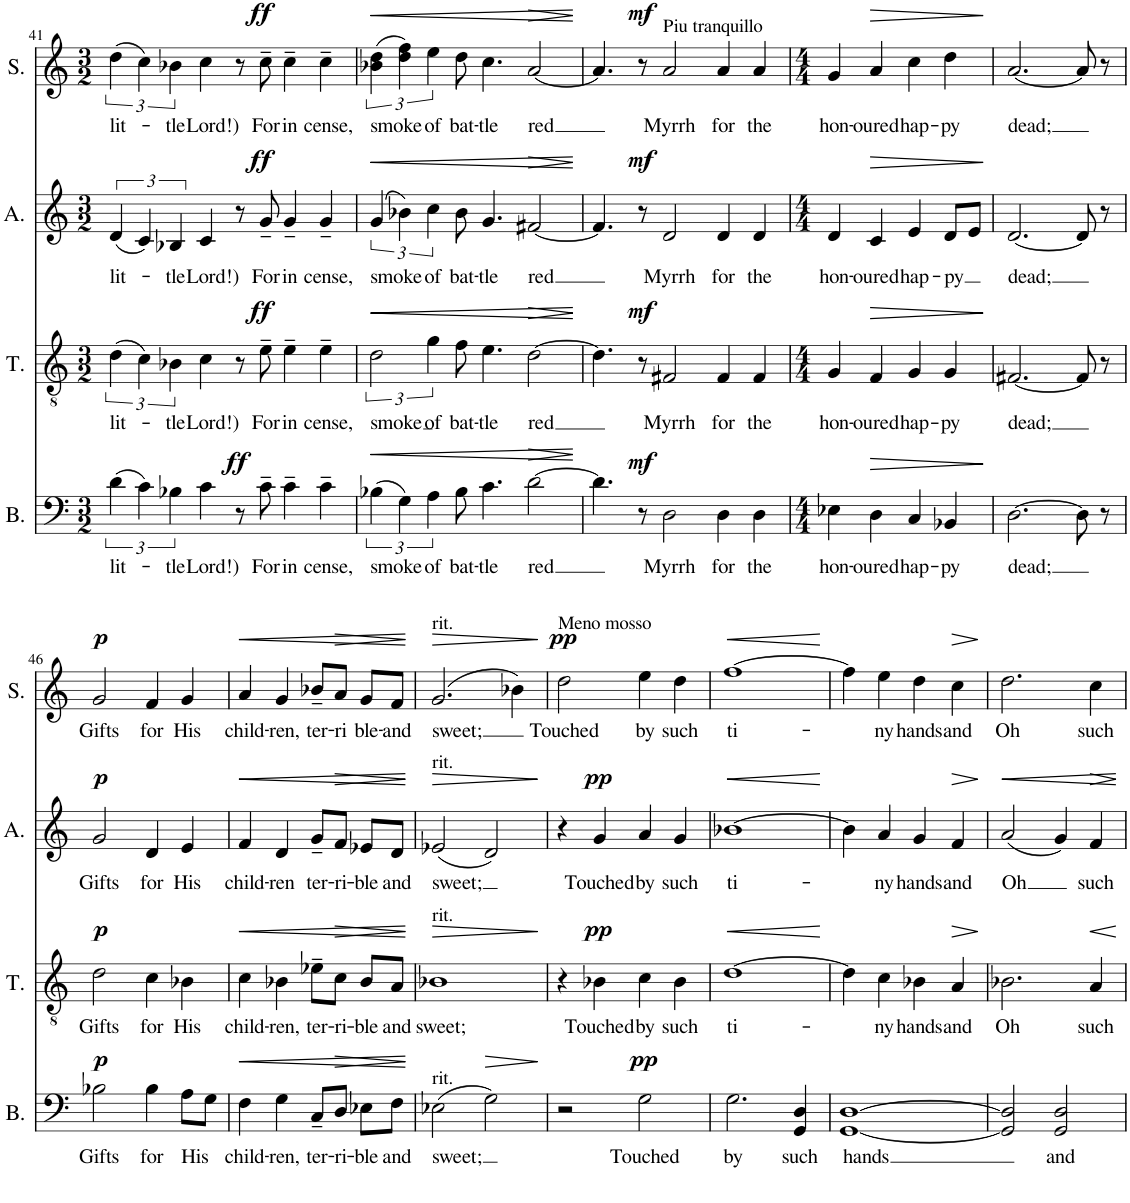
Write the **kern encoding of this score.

**kern	**text	**dynam	**kern	**text	**dynam	**kern	**text	**dynam	**kern	**text	**dynam
*part4	*part4	*part4	*part3	*part3	*part3	*part2	*part2	*part2	*part1	*part1	*part1
*staff4	*staff4	*staff4	*staff3	*staff3	*staff3	*staff2	*staff2	*staff2	*staff1	*staff1	*staff1
*I"Basse	*	*	*I"Ténor	*	*	*I"Alto	*	*	*I"Soprano	*	*
*I'B.	*	*	*I'T.	*	*	*I'A.	*	*	*I'S.	*	*
!!LO:PB:g=z
*clefF4	*	*	*clefGv2	*	*	*clefG2	*	*	*clefG2	*	*
*k[]	*	*	*k[]	*	*	*k[]	*	*	*k[]	*	*
*M3/2	*	*	*M3/2	*	*	*M3/2	*	*	*M3/2	*	*
=41	=41	=41	=41	=41	=41	=41	=41	=41	=41	=41	=41
!	!LO:LY:b	!	!	!LO:LY:b	!	!	!LO:LY:b	!	!	!LO:LY:b	!
(6d\	lit-	.	(6d\	lit-	.	(6d/	lit-	.	(6dd\	lit-	.
6c\)	.	.	6c\)	.	.	6c/)	.	.	6cc\)	.	.
!	!LO:LY:b	!	!	!LO:LY:b	!	!	!LO:LY:b	!	!	!LO:LY:b	!
6B-X\	-tle	.	6B-X\	-tle	.	6B-X/	-tle	.	6b-X\	-tle	.
!	!LO:LY:b	!	!	!LO:LY:b	!	!	!LO:LY:b	!	!	!LO:LY:b	!
4c\	Lord!)	.	4c\	Lord!)	.	4c/	Lord!)	.	4cc\	Lord!)	.
!	!	!LO:DY:a	!	!	!	!	!	!	!	!	!
8r	.	ff	8r	.	.	8r	.	.	8r	.	.
!	!LO:LY:b	!	!	!LO:LY:b	!LO:DY:a	!	!LO:LY:b	!LO:DY:a	!	!LO:LY:b	!LO:DY:a
8c~\	For	.	8e~\	For	ff	8g~/	For	ff	8cc~\	For	ff
!	!LO:LY:b	!	!	!LO:LY:b	!	!	!LO:LY:b	!	!	!LO:LY:b	!
4c~\	in	.	4e~\	in	.	4g~/	in	.	4cc~\	in	.
!	!LO:LY:b	!	!	!LO:LY:b	!	!	!LO:LY:b	!	!	!LO:LY:b	!
4c~\	cense,	.	4e~\	cense,	.	4g~/	cense,	.	4cc~\	cense,	.
=42	=42	=42	=42	=42	=42	=42	=42	=42	=42	=42	=42
!	!LO:LY:b	!LO:HP:b	!	!LO:LY:b	!LO:HP:b	!	!LO:LY:b	!LO:HP:b	!	!LO:LY:b	!LO:HP:b
(6B-X\	smoke	<	3d\	smoke	<	(6g/	smoke	<	(6b-X\ 6dd\	smoke	<
6G\)	.	.	.	.	.	6b-X\)	.	.	6dd\ 6ff\)	.	.
!	!LO:LY:b	!	!	!LO:LY:b	!	!	!LO:LY:b	!	!	!LO:LY:b	!
6A\	of	.	6g\	of	.	6cc\	of	.	6ee\	of	.
!	!LO:LY:b	!	!	!LO:LY:b	!	!	!LO:LY:b	!	!	!LO:LY:b	!
8B-\	bat-	.	8f\	bat-	.	8b-\	bat-	.	8dd\	bat-	.
!	!LO:LY:b	!	!	!LO:LY:b	!	!	!LO:LY:b	!	!	!LO:LY:b	!
4.c\	-tle	.	4.e\	-tle	.	4.g/	-tle	.	4.cc\	-tle	.
!	!LO:LY:b	!LO:HP:b	!	!LO:LY:b	!LO:HP:b	!	!LO:LY:b	!LO:HP:b	!	!LO:LY:b	!LO:HP:b
[2d\	red	>	[2d\	red	>	[2f#X/	red	>	[2a/	red	>
.	.	[ ]	.	.	[ ]	.	.	[ ]	.	.	[ ]
=43	=43	=43	=43	=43	=43	=43	=43	=43	=43	=43	=43
4.d\]	.	.	4.d\]	.	.	4.f#/]	.	.	4.a/]	.	.
!	!	!LO:DY:a	!	!	!LO:DY:a	!	!	!LO:DY:a	!	!	!LO:DY:a
8r	.	mf	8r	.	mf	8r	.	mf	8r	.	mf
!	!	!	!	!	!	!	!	!	!LO:TX:a:t=Piu tranquillo	!	!
!	!LO:LY:b	!	!	!LO:LY:b	!	!	!LO:LY:b	!	!	!LO:LY:b	!
2D\	Myrrh	.	2F#X/	Myrrh	.	2d/	Myrrh	.	2a/	Myrrh	.
!	!LO:LY:b	!	!	!LO:LY:b	!	!	!LO:LY:b	!	!	!LO:LY:b	!
4D\	for	.	4F#/	for	.	4d/	for	.	4a/	for	.
!	!LO:LY:b	!	!	!LO:LY:b	!	!	!LO:LY:b	!	!	!LO:LY:b	!
4D\	the	.	4F#/	the	.	4d/	the	.	4a/	the	.
=44	=44	=44	=44	=44	=44	=44	=44	=44	=44	=44	=44
*M4/4	*	*	*M4/4	*	*	*M4/4	*	*	*M4/4	*	*
!	!LO:LY:b	!	!	!LO:LY:b	!	!	!LO:LY:b	!	!	!LO:LY:b	!
4E-X\	hon-	.	4G/	hon-	.	4d/	hon-	.	4g/	hon-	.
!	!LO:LY:b	!LO:HP:b	!	!LO:LY:b	!LO:HP:b	!	!LO:LY:b	!LO:HP:b	!	!LO:LY:b	!LO:HP:b
4D\	-oured	>	4F/	-oured	>	4c/	-oured	>	4a/	-oured	>
!	!LO:LY:b	!	!	!LO:LY:b	!	!	!LO:LY:b	!	!	!LO:LY:b	!
4C/	hap-	.	4G/	hap-	.	4e/	hap-	.	4cc\	hap-	.
!	!LO:LY:b	!	!	!LO:LY:b	!	!	!LO:LY:b	!	!	!LO:LY:b	!
4BB-X/	-py	.	4G/	-py	.	8d/L	-py	.	4dd\	-py	.
.	.	.	.	.	.	8e/J	.	.	.	.	.
.	.	]	.	.	]	.	.	]	.	.	]
=45	=45	=45	=45	=45	=45	=45	=45	=45	=45	=45	=45
!	!LO:LY:b	!	!	!LO:LY:b	!	!	!LO:LY:b	!	!	!LO:LY:b	!
[2.D\	dead;	.	[2.F#X/	dead;	.	[2.d/	dead;	.	[2.a/	dead;	.
8D\]	.	.	8F#/]	.	.	8d/]	.	.	8a/]	.	.
8r	.	.	8r	.	.	8r	.	.	8r	.	.
!!LO:LB:g=z
=46	=46	=46	=46	=46	=46	=46	=46	=46	=46	=46	=46
!	!LO:LY:b	!LO:DY:a	!	!LO:LY:b	!LO:DY:a	!	!LO:LY:b	!LO:DY:a	!	!LO:LY:b	!LO:DY:a
2B-X\	Gifts	p	2d\	Gifts	p	2g/	Gifts	p	2g/	Gifts	p
!	!LO:LY:b	!	!	!LO:LY:b	!	!	!LO:LY:b	!	!	!LO:LY:b	!
4B-\	for	.	4c\	for	.	4d/	for	.	4f/	for	.
!	!LO:LY:b	!	!	!LO:LY:b	!	!	!LO:LY:b	!	!	!LO:LY:b	!
8A\L	His	.	4B-X\	His	.	4e/	His	.	4g/	His	.
8G\J	.	.	.	.	.	.	.	.	.	.	.
=47	=47	=47	=47	=47	=47	=47	=47	=47	=47	=47	=47
!	!LO:LY:b	!LO:HP:b	!	!LO:LY:b	!LO:HP:b	!	!LO:LY:b	!LO:HP:b	!	!LO:LY:b	!LO:HP:b
4F\	child-	<	4c\	child-	<	4f/	child-	<	4a/	child-	<
!	!LO:LY:b	!	!	!LO:LY:b	!	!	!LO:LY:b	!	!	!LO:LY:b	!
4G\	-ren,	.	4B-X\	-ren,	.	4d/	-ren	.	4g/	-ren,	.
!	!LO:LY:b	!	!	!LO:LY:b	!	!	!LO:LY:b	!	!	!LO:LY:b	!
8C~/L	ter-	.	8e-X~\L	ter-	.	8g~/L	ter-	.	8b-X~/L	ter-	.
!	!LO:LY:b	!LO:HP:b	!	!LO:LY:b	!LO:HP:b	!	!LO:LY:b	!LO:HP:b	!	!LO:LY:b	!LO:HP:b
8D/J	-ri-	>	8c\J	-ri-	>	8f/J	-ri-	>	8a/J	-ri	>
!	!LO:LY:b	!	!	!LO:LY:b	!	!	!LO:LY:b	!	!	!LO:LY:b	!
8E-X\L	-ble	.	8B-/L	-ble	.	8e-X/L	-ble	.	8g/L	ble-	.
!	!LO:LY:b	!	!	!LO:LY:b	!	!	!LO:LY:b	!	!	!LO:LY:b	!
8F\J	and	.	8A/J	and	.	8d/J	and	.	8f/J	-and	.
.	.	[ ]	.	.	[ ]	.	.	[ ]	.	.	[ ]
=48	=48	=48	=48	=48	=48	=48	=48	=48	=48	=48	=48
!	!	!	!	!	!	!	!	!	!LO:TX:a:t=rit.	!	!
!	!	!	!	!	!	!LO:TX:a:t=rit.	!	!	!	!	!
!	!	!	!LO:TX:a:t=rit.	!	!	!	!	!	!	!	!
!LO:TX:a:t=rit.	!	!	!	!	!	!	!	!	!	!	!
!	!LO:LY:b	!	!	!LO:LY:b	!LO:HP:b	!	!LO:LY:b	!LO:HP:b	!	!LO:LY:b	!LO:HP:b
(2E-X\	sweet;	.	1B-X	sweet;	>	(2e-X/	sweet;	>	(2.g/	sweet;	>
!	!	!LO:HP:b	!	!	!	!	!	!	!	!	!
2G\)	.	>	.	.	.	2d/)	.	.	.	.	.
.	.	.	.	.	.	.	.	.	4b-X\)	.	.
.	.	]	.	.	]	.	.	]	.	.	]
=49	=49	=49	=49	=49	=49	=49	=49	=49	=49	=49	=49
!	!	!	!	!	!	!	!	!	!LO:TX:a:t=Meno mosso	!	!
!	!	!	!	!	!	!	!	!	!	!LO:LY:b	!LO:DY:a
2r	.	.	4r	.	.	4r	.	.	2dd\	Touched	pp
!	!	!	!	!LO:LY:b	!LO:DY:a	!	!LO:LY:b	!LO:DY:a	!	!	!
.	.	.	4B-X\	Touched	pp	4g/	Touched	pp	.	.	.
!	!LO:LY:b	!LO:DY:a	!	!LO:LY:b	!	!	!LO:LY:b	!	!	!LO:LY:b	!
2G\	Touched	pp	4c\	by	.	4a/	by	.	4ee\	by	.
!	!	!	!	!LO:LY:b	!	!	!LO:LY:b	!	!	!LO:LY:b	!
.	.	.	4B-\	such	.	4g/	such	.	4dd\	such	.
=50	=50	=50	=50	=50	=50	=50	=50	=50	=50	=50	=50
!	!LO:LY:b	!	!	!LO:LY:b	!LO:HP:b	!	!LO:LY:b	!LO:HP:b	!	!LO:LY:b	!LO:HP:b
2.G\	by	.	[1d	ti-	<	[1b-X	ti-	<	[1ff	ti-	<
!	!LO:LY:b	!	!	!	!	!	!	!	!	!	!
4GG/ 4D/	such	.	.	.	.	.	.	.	.	.	.
.	.	.	.	.	[	.	.	[	.	.	[
=51	=51	=51	=51	=51	=51	=51	=51	=51	=51	=51	=51
!	!LO:LY:b	!	!	!	!	!	!	!	!	!	!
[1GG [1D	hands	.	4d\]	.	.	4b-\]	.	.	4ff\]	.	.
!	!	!	!	!LO:LY:b	!	!	!LO:LY:b	!	!	!LO:LY:b	!
.	.	.	4c\	-ny	.	4a/	-ny	.	4ee\	-ny	.
!	!	!	!	!LO:LY:b	!	!	!LO:LY:b	!	!	!LO:LY:b	!
.	.	.	4B-X\	hands	.	4g/	hands	.	4dd\	hands	.
!	!	!	!	!LO:LY:b	!LO:HP:b	!	!LO:LY:b	!LO:HP:b	!	!LO:LY:b	!LO:HP:b
.	.	.	4A/	and	>	4f/	and	>	4cc\	and	>
.	.	.	.	.	]	.	.	]	.	.	]
=52	=52	=52	=52	=52	=52	=52	=52	=52	=52	=52	=52
!	!	!	!	!LO:LY:b	!	!	!LO:LY:b	!LO:HP:b	!	!LO:LY:b	!
2GG/] 2D/]	.	.	2.B-X\	Oh	.	(2a/	Oh	<	2.dd\	Oh	.
!	!LO:LY:b	!	!	!	!	!	!	!	!	!	!
2GG/ 2D/	and	.	.	.	.	4g/)	.	.	.	.	.
!	!	!	!	!LO:LY:b	!LO:HP:b	!	!LO:LY:b	!LO:HP:b	!	!LO:LY:b	!
.	.	.	4A/	such	<	4f/	such	>	4cc\	such	.
.	.	.	.	.	[	.	.	[ ]	.	.	.
=	=	=	=	=	=	=	=	=	=	=	=
*-	*-	*-	*-	*-	*-	*-	*-	*-	*-	*-	*-
